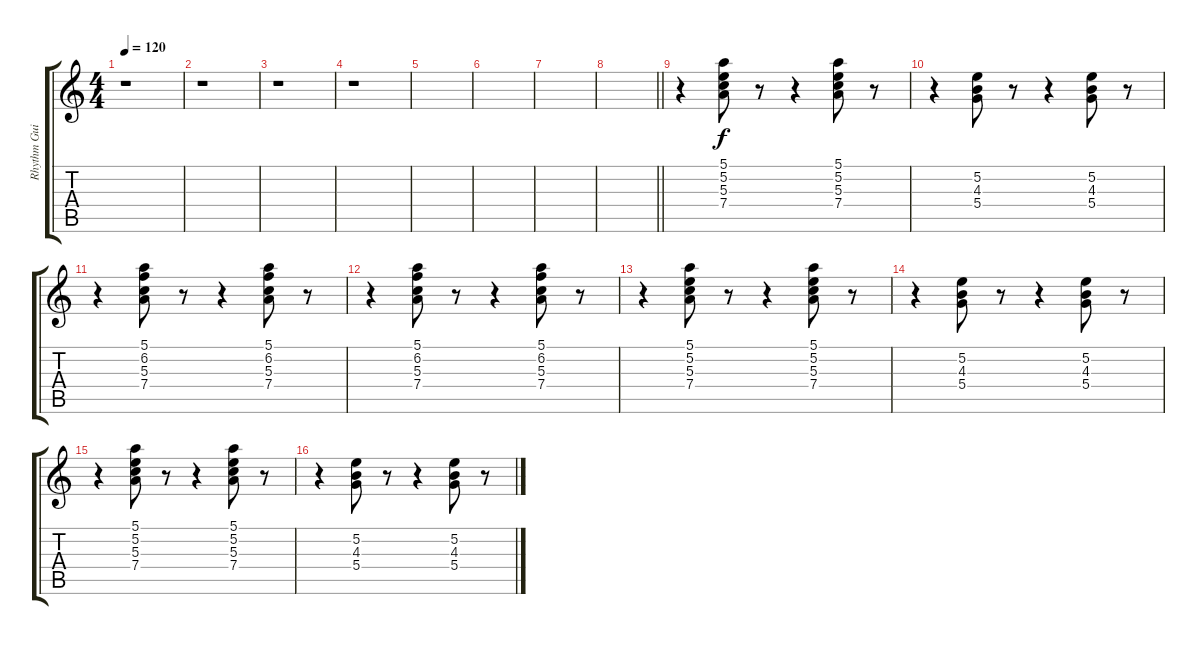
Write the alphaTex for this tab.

\track ("Rhythm Guitar" "Rhythm Gui") {instrument acousticguitarsteel}
\staff {score tabs}
\tuning (E4 B3 G3 D3 A2 E2) {hide}
\ts (4 4)
\tempo 120
\clef g2
\ks aminor
r.1{dy f instrument acousticguitarsteel} |
r.1 |
r.1 |
r.1 |
|
|
|
\barLineRight lightlight
|
r.4 (5.1 5.2 5.3 7.4).8 r.8 r.4 (5.1 5.2 5.3 7.4).8 r.8 |
r.4 (5.2 4.3 5.4).8 r.8 r.4 (5.2 4.3 5.4).8 r.8 |
r.4 (5.1 6.2 5.3 7.4).8 r.8 r.4 (5.1 6.2 5.3 7.4).8 r.8 |
r.4 (5.1 6.2 5.3 7.4).8 r.8 r.4 (5.1 6.2 5.3 7.4).8 r.8 |
r.4 (5.1 5.2 5.3 7.4).8 r.8 r.4 (5.1 5.2 5.3 7.4).8 r.8 |
r.4 (5.2 4.3 5.4).8 r.8 r.4 (5.2 4.3 5.4).8 r.8 |
r.4 (5.1 5.2 5.3 7.4).8 r.8 r.4 (5.1 5.2 5.3 7.4).8 r.8 |
r.4 (5.2 4.3 5.4).8 r.8 r.4 (5.2 4.3 5.4).8 r.8
